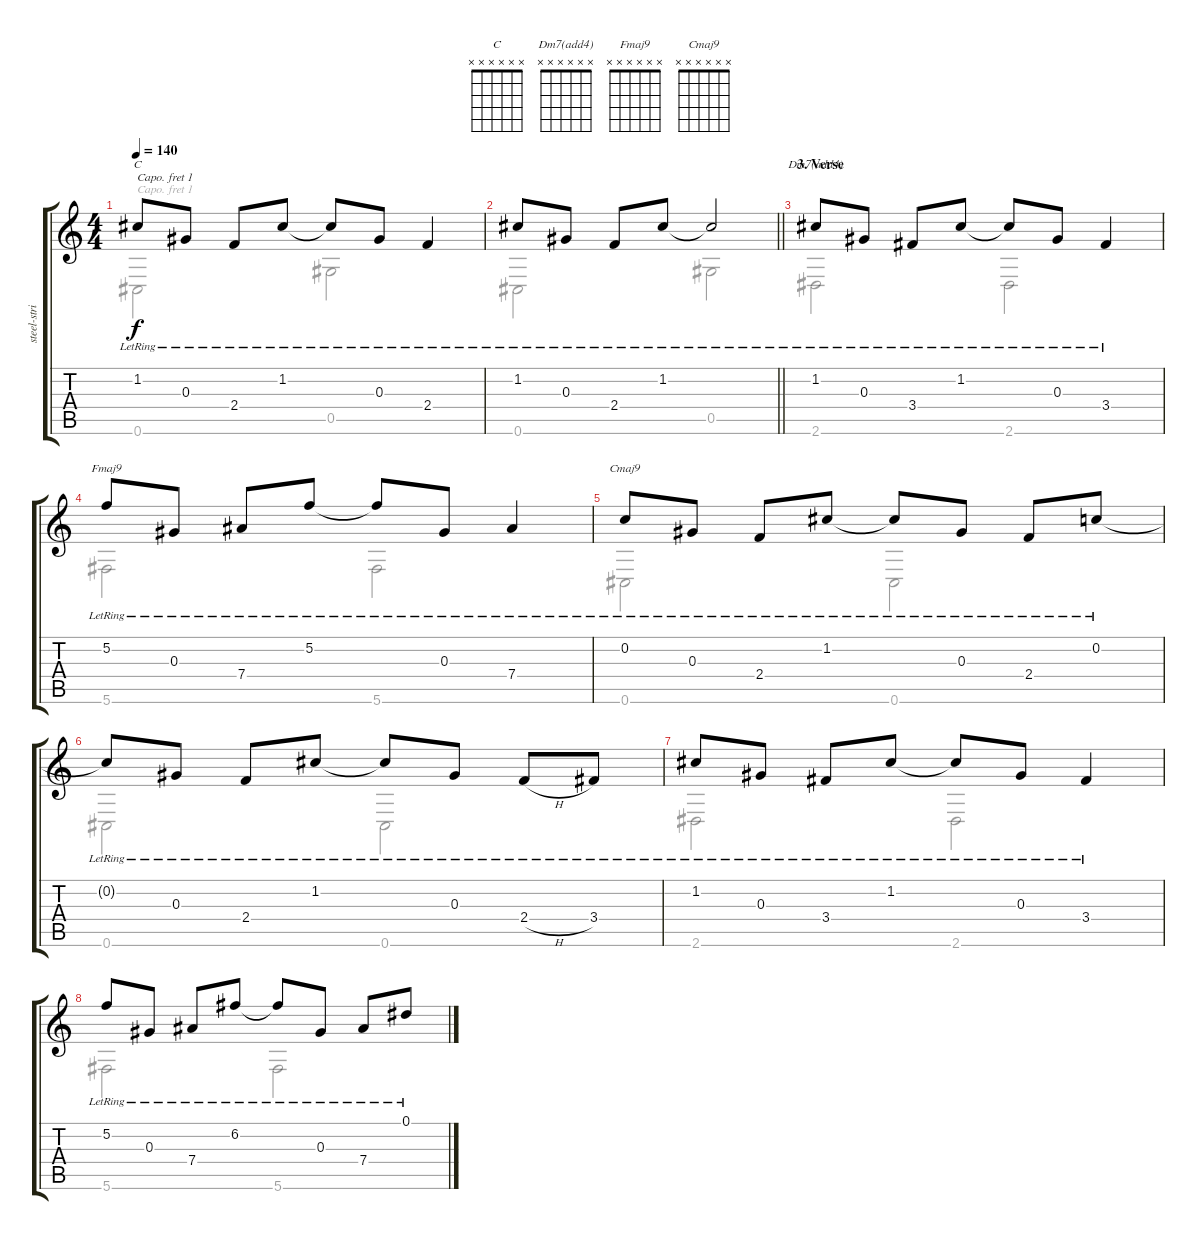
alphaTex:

\track ("steel-stringed acoustic" "steel-stri") {instrument acousticguitarsteel}
\staff {score tabs}
\capo 1
\tuning (D4 B3 G3 D3 G2 C2) {hide}
\chord ("C" x x x x x x)
\chord ("Dm7(add4)" x x x x x x)
\chord ("Fmaj9" x x x x x x)
\chord ("Cmaj9" x x x x x x)
\voice
\ts (4 4)
\tempo 140
\clef g2
\ks c
1.2{lr}.8{ch "C" dy f} 0.3{lr}.8 2.4{lr}.8 1.2{lr}.8 1.2{lr t}.8 0.3{lr}.8 2.4{lr}.4 |
\barLineRight lightlight
1.2{lr}.8 0.3{lr}.8 2.4{lr}.8 1.2{lr}.8 1.2{lr t}.2 |
\section ("" "3. Verse")
1.2{lr}.8{ch "Dm7(add4)"} 0.3{lr}.8 3.4{lr}.8 1.2{lr}.8 1.2{lr t}.8 0.3{lr}.8 3.4{lr}.4 |
5.2{lr}.8{ch "Fmaj9"} 0.3{lr}.8 7.4{lr}.8 5.2{lr}.8 5.2{lr t}.8 0.3{lr}.8 7.4{lr}.4 |
0.2{lr}.8{ch "Cmaj9"} 0.3{lr}.8 2.4{lr}.8 1.2{lr}.8 1.2{lr t}.8 0.3{lr}.8 2.4{lr}.8 0.2{lr}.8 |
0.2{lr t}.8 0.3{lr}.8 2.4{lr}.8 1.2{lr}.8 1.2{lr t}.8 0.3{lr}.8 2.4{h lr}.8 3.4{lr}.8 |
1.2{lr}.8 0.3{lr}.8 3.4{lr}.8 1.2{lr}.8 1.2{lr t}.8 0.3{lr}.8 3.4{lr}.4 |
5.2{lr}.8 0.3{lr}.8 7.4{lr}.8 6.2{lr}.8 6.2{lr t}.8 0.3{lr}.8 7.4{lr}.8 0.1{lr}.8
\voice
\clef g2
\ottava regular
\simile none
\ks c
0.6.2{dy f} 0.5.2 |
\barLineRight lightlight
0.6.2 0.5.2 |
2.6.2 2.6.2 |
5.6.2 5.6.2 |
0.6.2 0.6.2 |
0.6.2 0.6.2 |
2.6.2 2.6.2 |
5.6.2 5.6.2
